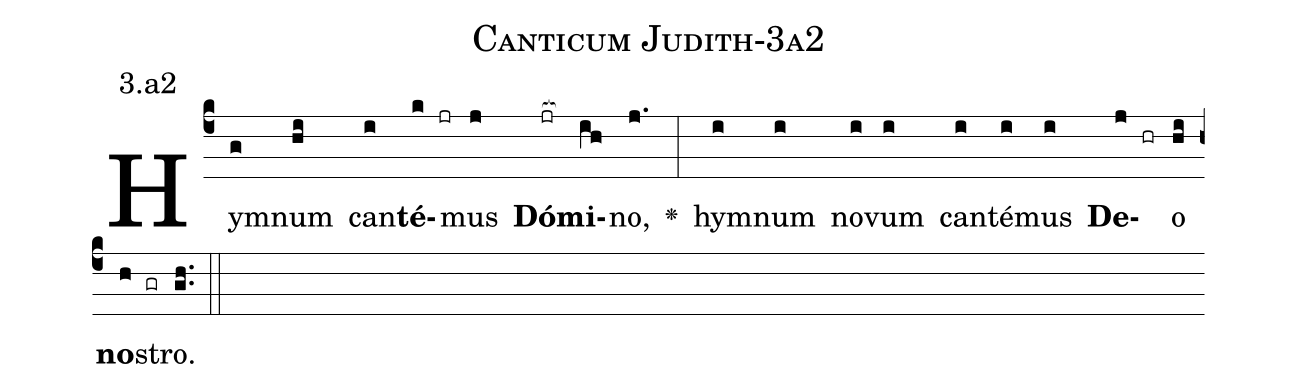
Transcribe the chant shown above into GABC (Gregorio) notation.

name: Canticum Judith-3a2;
annotation: 3.a2;
%%
(c4)Hym(g)num(hi) can(i)<b>té</b>(k jr)mus(j) <b>Dó</b>(jr[ocb:1{])<b>mi</b>(ih[ocb:0}])no,(j.) <v>\greheightstar</v>(:) hym(i)num(i) no(i)vum(i) can(i)té(i)mus(i) <b>De</b>(j hr)o(hi) <b>no</b>(h gr)stro.(gh..) (::)


%E(i) u(i) o(j) u(hi) a(h) e.(gh..) (::)
